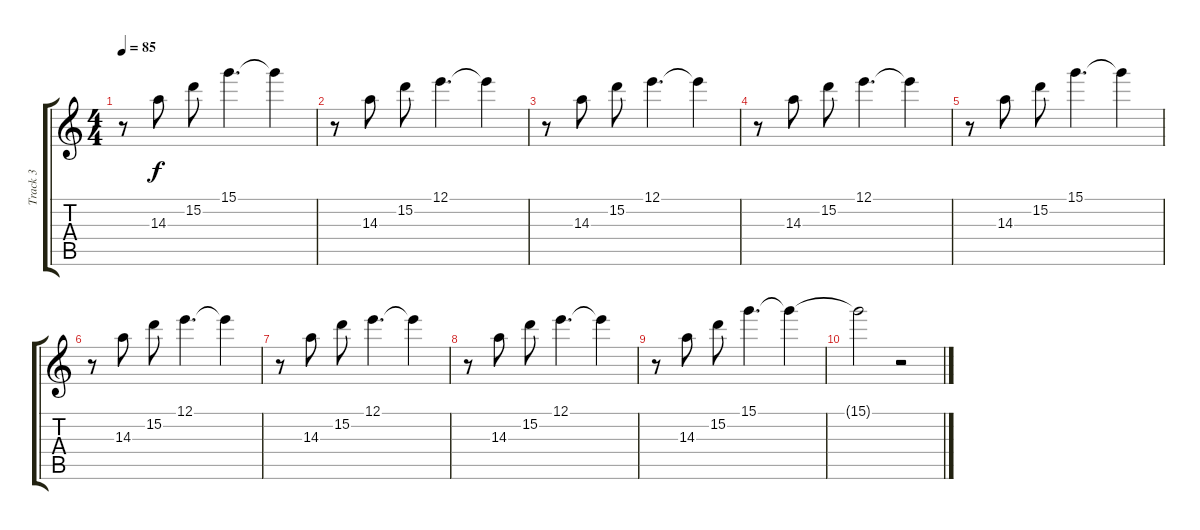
\track ("Track 3" "Track 3") {instrument electricguitarjazz}
\staff {score tabs}
\tuning (E4 B3 G3 D3 A2 D2) {hide}
\ts (4 4)
\tempo 85
\clef g2
\ks c
r.8{dy f} 14.3.8 15.2.8 15.1.4{d} 15.1{t}.4 |
r.8 14.3.8 15.2.8 12.1.4{d} 12.1{t}.4 |
r.8 14.3.8 15.2.8 12.1.4{d} 12.1{t}.4 |
r.8 14.3.8 15.2.8 12.1.4{d} 12.1{t}.4 |
r.8 14.3.8 15.2.8 15.1.4{d} 15.1{t}.4 |
r.8 14.3.8 15.2.8 12.1.4{d} 12.1{t}.4 |
r.8 14.3.8 15.2.8 12.1.4{d} 12.1{t}.4 |
r.8 14.3.8 15.2.8 12.1.4{d} 12.1{t}.4 |
r.8 14.3.8 15.2.8 15.1.4{d} 15.1{t}.4 |
15.1{t}.2 r.2
